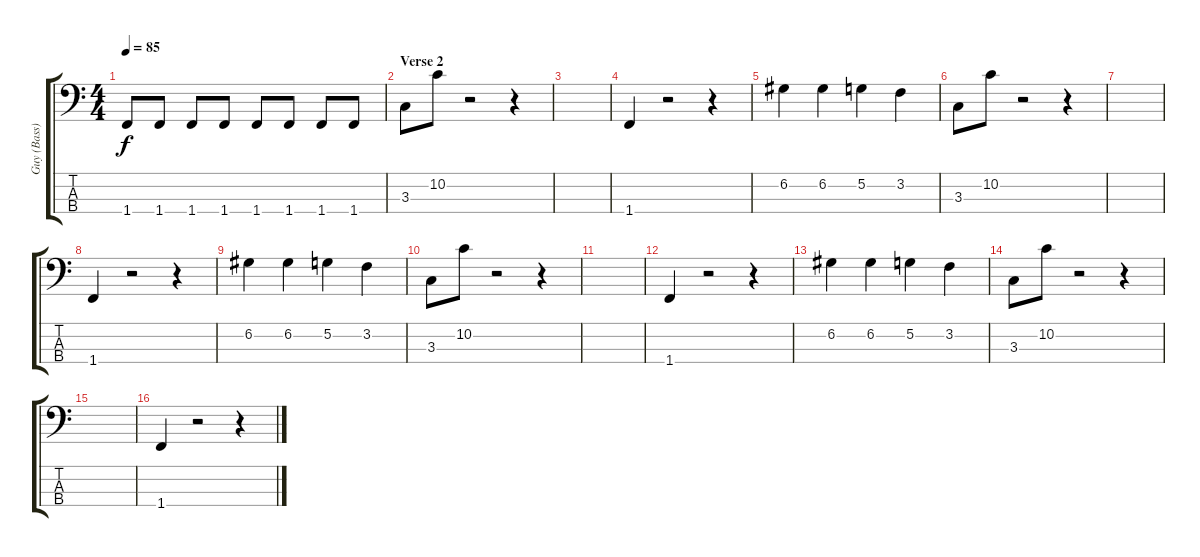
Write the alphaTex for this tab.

\track ("Guy (Bass)" "Guy (Bass)") {instrument electricbasspick}
\staff {score tabs}
\tuning (G2 D2 A1 E1) {hide}
\ts (4 4)
\tempo 85
\clef f4
\ks c
1.4.8{dy f} 1.4.8 1.4.8 1.4.8 1.4.8 1.4.8 1.4.8 1.4.8 |
\section ("" "Verse 2")
3.3.8 10.2.8 r.2 r.4 |
|
1.4.4 r.2 r.4 |
6.2.4 6.2.4 5.2.4 3.2.4 |
3.3.8 10.2.8 r.2 r.4 |
|
1.4.4 r.2 r.4 |
6.2.4 6.2.4 5.2.4 3.2.4 |
3.3.8 10.2.8 r.2 r.4 |
|
1.4.4 r.2 r.4 |
6.2.4 6.2.4 5.2.4 3.2.4 |
3.3.8 10.2.8 r.2 r.4 |
|
1.4.4 r.2 r.4
